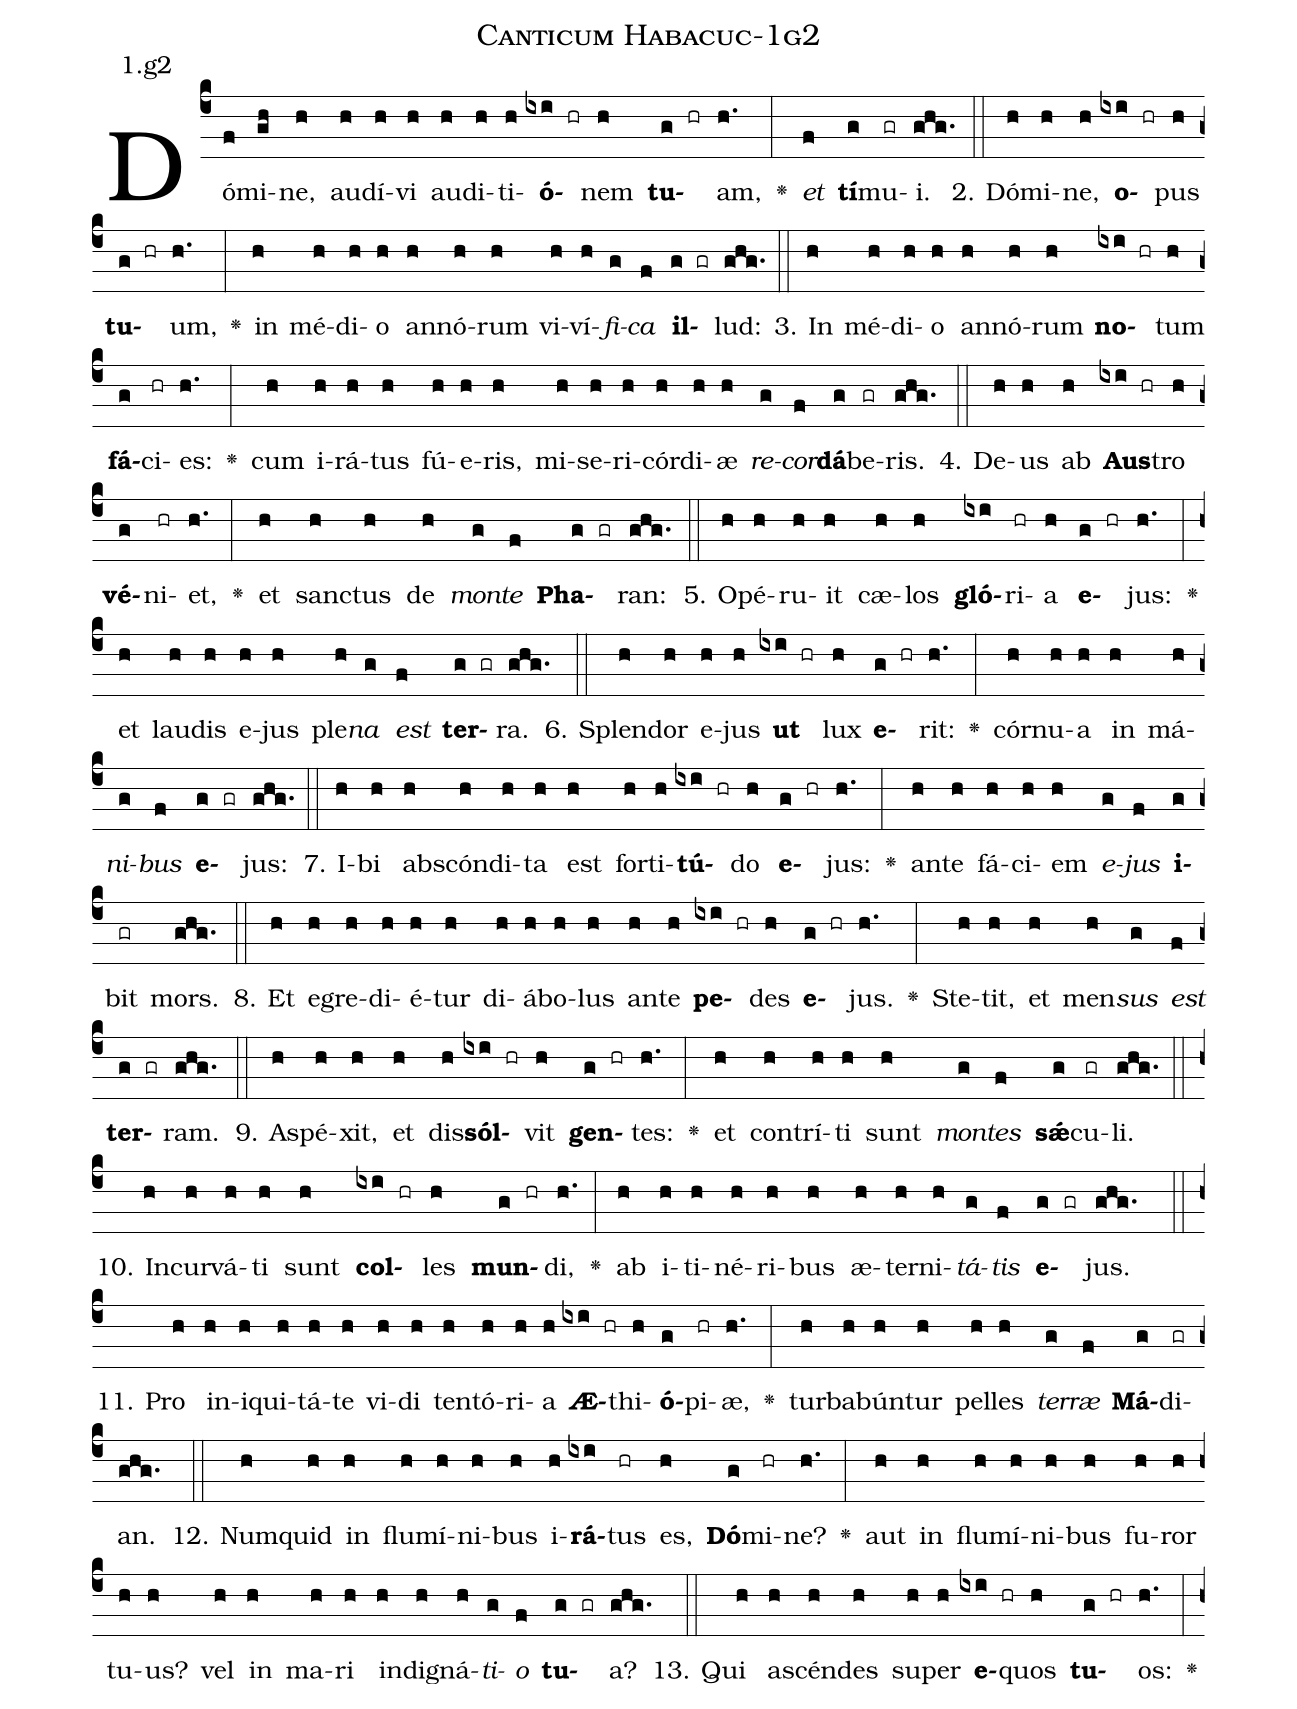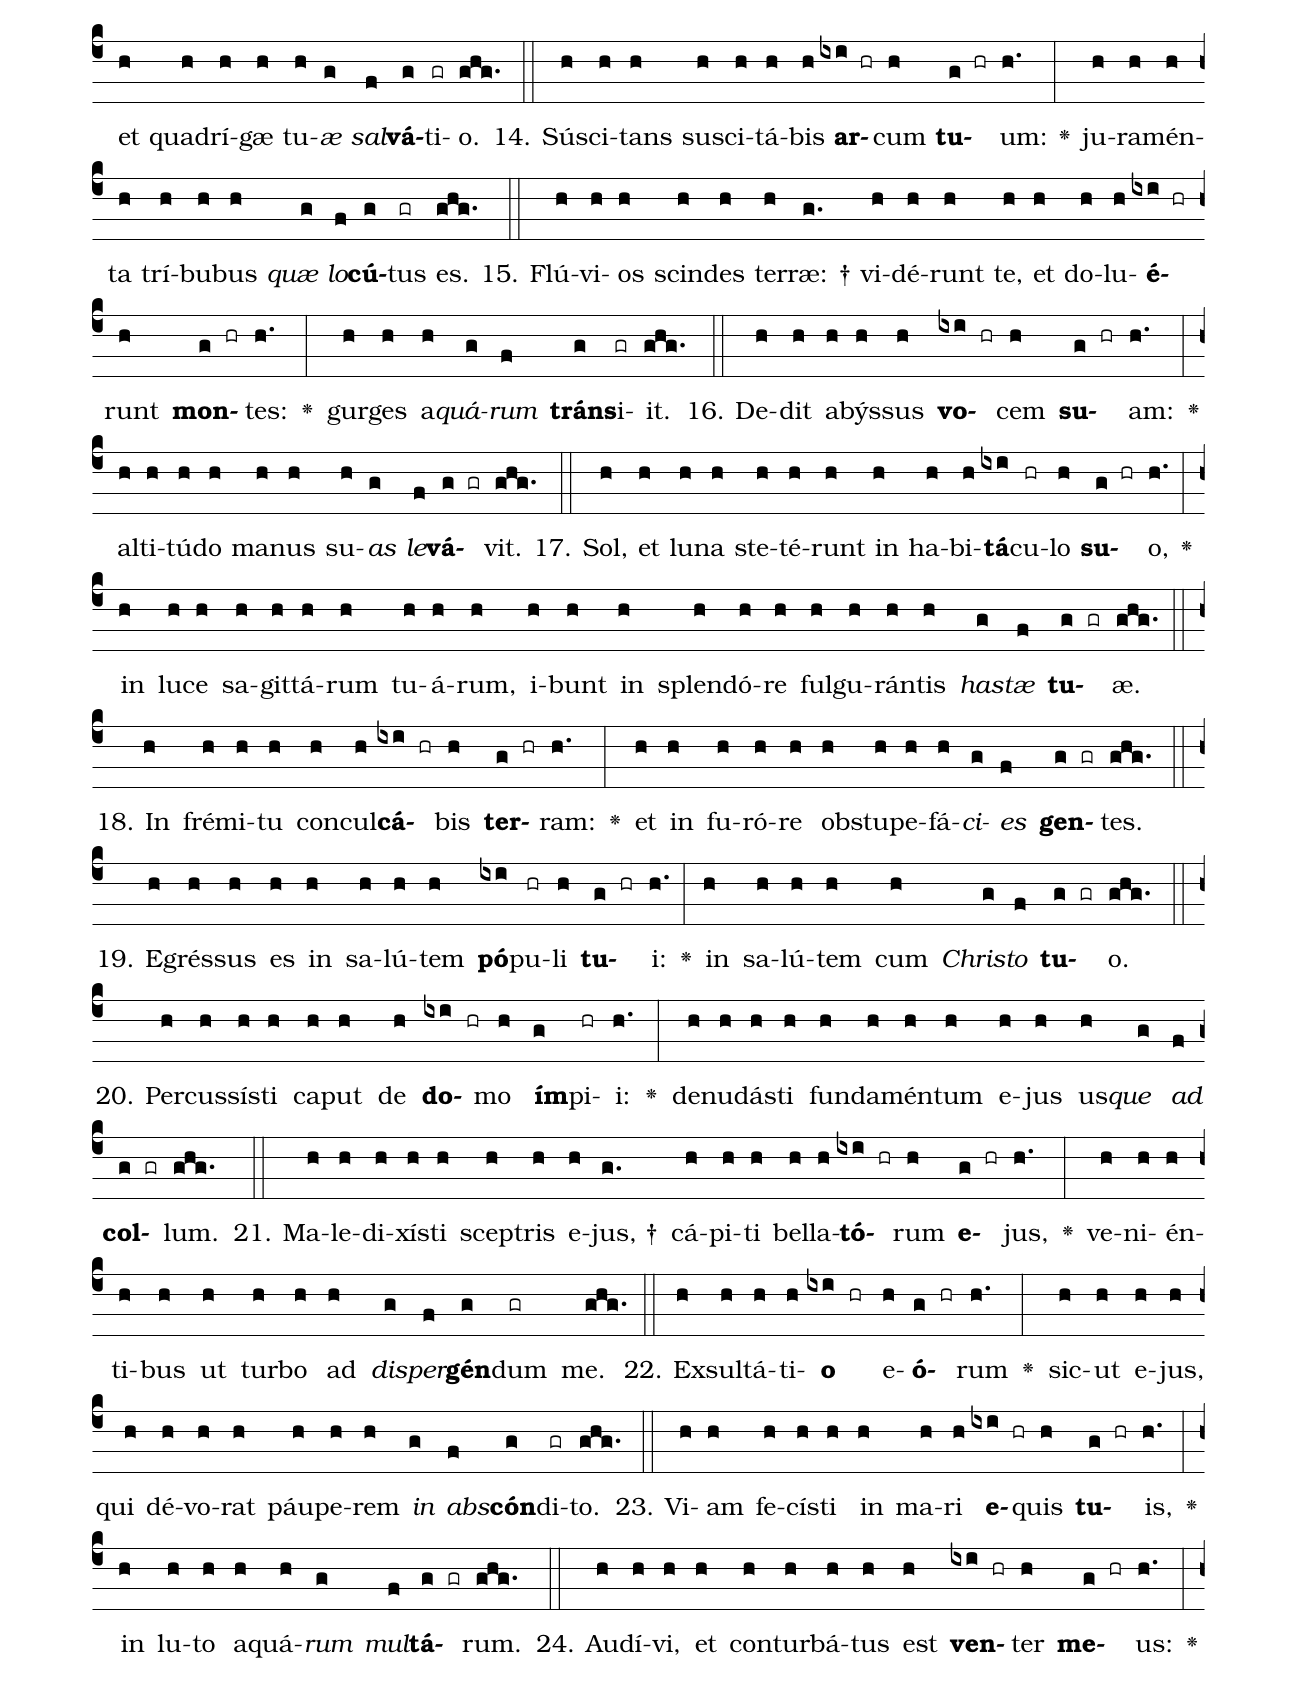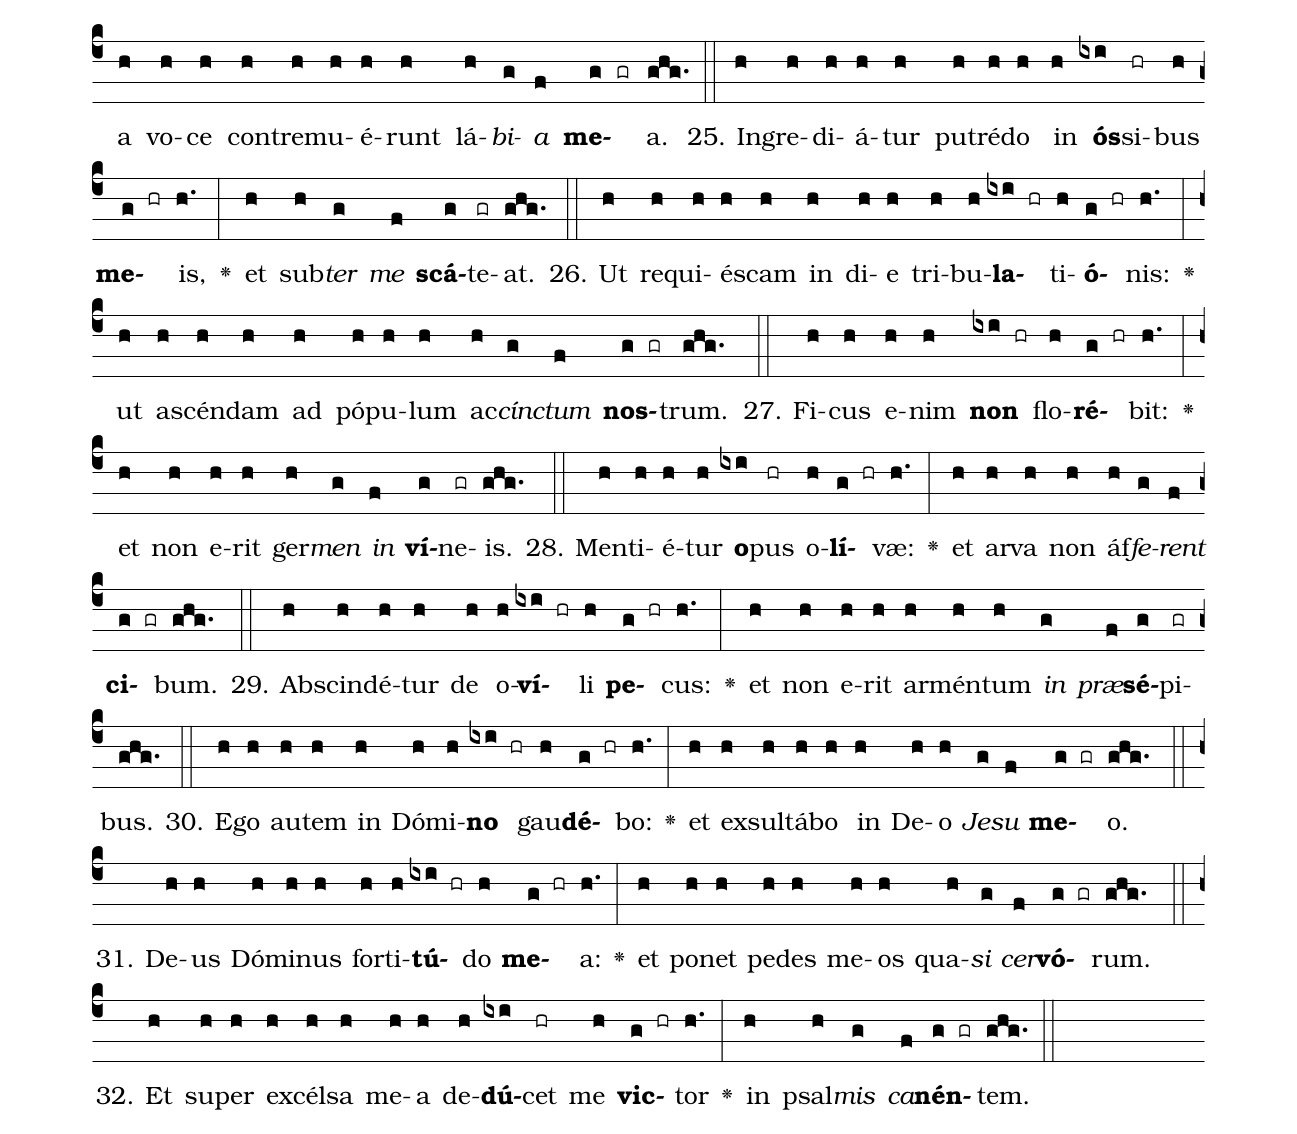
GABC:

name: Canticum Habacuc-1g2;
annotation: 1.g2;
%%
(c4)Dó(f)mi(gh)ne,(h) au(h)dí(h)vi(h) au(h)di(h)ti(h)<b>ó</b>(ixi hr)nem(h) <b>tu</b>(g hr)am,(h.) <v>\greheightstar</v>(:) <i>et</i>(f) <b>tí</b>(g)mu(gr)i.(ghg.) (::)
2. Dó(h)mi(h)ne,(h) <b>o</b>(ixi hr)pus(h) <b>tu</b>(g hr)um,(h.) <v>\greheightstar</v>(:) in(h) mé(h)di(h)o(h) an(h)nó(h)rum(h) vi(h)ví(h)<i>fi</i>(g)<i>ca</i>(f) <b>il</b>(g gr)lud:(ghg.) (::)
3. In(h) mé(h)di(h)o(h) an(h)nó(h)rum(h) <b>no</b>(ixi hr)tum(h) <b>fá</b>(g)ci(hr)es:(h.) <v>\greheightstar</v>(:) cum(h) i(h)rá(h)tus(h) fú(h)e(h)ris,(h) mi(h)se(h)ri(h)cór(h)di(h)æ(h) <i>re</i>(g)<i>cor</i>(f)<b>dá</b>(g)be(gr)ris.(ghg.) (::)
4. De(h)us(h) ab(h) <b>Aus</b>(ixi hr)tro(h) <b>vé</b>(g)ni(hr)et,(h.) <v>\greheightstar</v>(:) et(h) sanc(h)tus(h) de(h) <i>mon</i>(g)<i>te</i>(f) <b>Pha</b>(g gr)ran:(ghg.) (::)
5. O(h)pé(h)ru(h)it(h) cæ(h)los(h) <b>gló</b>(ixi)ri(hr)a(h) <b>e</b>(g hr)jus:(h.) <v>\greheightstar</v>(:) et(h) lau(h)dis(h) e(h)jus(h) ple(h)<i>na</i>(g) <i>est</i>(f) <b>ter</b>(g gr)ra.(ghg.) (::)
6. Splen(h)dor(h) e(h)jus(h) <b>ut</b>(ixi hr) lux(h) <b>e</b>(g hr)rit:(h.) <v>\greheightstar</v>(:) cór(h)nu(h)a(h) in(h) má(h)<i>ni</i>(g)<i>bus</i>(f) <b>e</b>(g gr)jus:(ghg.) (::)
7. I(h)bi(h) abs(h)cón(h)di(h)ta(h) est(h) for(h)ti(h)<b>tú</b>(ixi hr)do(h) <b>e</b>(g hr)jus:(h.) <v>\greheightstar</v>(:) an(h)te(h) fá(h)ci(h)em(h) <i>e</i>(g)<i>jus</i>(f) <b>i</b>(g)bit(gr) mors.(ghg.) (::)
8. Et(h) e(h)gre(h)di(h)é(h)tur(h) di(h)á(h)bo(h)lus(h) an(h)te(h) <b>pe</b>(ixi hr)des(h) <b>e</b>(g hr)jus.(h.) <v>\greheightstar</v>(:) Ste(h)tit,(h) et(h) men(h)<i>sus</i>(g) <i>est</i>(f) <b>ter</b>(g gr)ram.(ghg.) (::)
9. A(h)spé(h)xit,(h) et(h) dis(h)<b>sól</b>(ixi hr)vit(h) <b>gen</b>(g hr)tes:(h.) <v>\greheightstar</v>(:) et(h) con(h)trí(h)ti(h) sunt(h) <i>mon</i>(g)<i>tes</i>(f) <b>sǽ</b>(g)cu(gr)li.(ghg.) (::)
10. In(h)cur(h)vá(h)ti(h) sunt(h) <b>col</b>(ixi hr)les(h) <b>mun</b>(g hr)di,(h.) <v>\greheightstar</v>(:) ab(h) i(h)ti(h)né(h)ri(h)bus(h) æ(h)ter(h)ni(h)<i>tá</i>(g)<i>tis</i>(f) <b>e</b>(g gr)jus.(ghg.) (::)
11. Pro(h) in(h)i(h)qui(h)tá(h)te(h) vi(h)di(h) ten(h)tó(h)ri(h)a(h) <b>Æ</b>(ixi hr)thi(h)<b>ó</b>(g)pi(hr)æ,(h.) <v>\greheightstar</v>(:) tur(h)ba(h)bún(h)tur(h) pel(h)les(h) <i>ter</i>(g)<i>ræ</i>(f) <b>Má</b>(g)di(gr)an.(ghg.) (::)
12. Num(h)quid(h) in(h) flu(h)mí(h)ni(h)bus(h) i(h)<b>rá</b>(ixi)tus(hr) es,(h) <b>Dó</b>(g)mi(hr)ne?(h.) <v>\greheightstar</v>(:) aut(h) in(h) flu(h)mí(h)ni(h)bus(h) fu(h)ror(h) tu(h)us?(h) vel(h) in(h) ma(h)ri(h) in(h)di(h)gná(h)<i>ti</i>(g)<i>o</i>(f) <b>tu</b>(g gr)a?(ghg.) (::)
13. Qui(h) a(h)scén(h)des(h) su(h)per(h) <b>e</b>(ixi hr)quos(h) <b>tu</b>(g hr)os:(h.) <v>\greheightstar</v>(:) et(h) qua(h)drí(h)gæ(h) tu(h)<i>æ</i>(g) <i>sal</i>(f)<b>vá</b>(g)ti(gr)o.(ghg.) (::)
14. Sú(h)sci(h)tans(h) su(h)sci(h)tá(h)bis(h) <b>ar</b>(ixi hr)cum(h) <b>tu</b>(g hr)um:(h.) <v>\greheightstar</v>(:) ju(h)ra(h)mén(h)ta(h) trí(h)bu(h)bus(h) <i>quæ</i>(g) <i>lo</i>(f)<b>cú</b>(g)tus(gr) es.(ghg.) (::)
15. Flú(h)vi(h)os(h) scin(h)des(h) ter(h)ræ: †(g.) vi(h)dé(h)runt(h) te,(h) et(h) do(h)lu(h)<b>é</b>(ixi hr)runt(h) <b>mon</b>(g hr)tes:(h.) <v>\greheightstar</v>(:) gur(h)ges(h) a(h)<i>quá</i>(g)<i>rum</i>(f) <b>tráns</b>(g)i(gr)it.(ghg.) (::)
16. De(h)dit(h) a(h)býs(h)sus(h) <b>vo</b>(ixi hr)cem(h) <b>su</b>(g hr)am:(h.) <v>\greheightstar</v>(:) al(h)ti(h)tú(h)do(h) ma(h)nus(h) su(h)<i>as</i>(g) <i>le</i>(f)<b>vá</b>(g gr)vit.(ghg.) (::)
17. Sol,(h) et(h) lu(h)na(h) ste(h)té(h)runt(h) in(h) ha(h)bi(h)<b>tá</b>(ixi)cu(hr)lo(h) <b>su</b>(g hr)o,(h.) <v>\greheightstar</v>(:) in(h) lu(h)ce(h) sa(h)git(h)tá(h)rum(h) tu(h)á(h)rum,(h) i(h)bunt(h) in(h) splen(h)dó(h)re(h) ful(h)gu(h)rán(h)tis(h) <i>has</i>(g)<i>tæ</i>(f) <b>tu</b>(g gr)æ.(ghg.) (::)
18. In(h) fré(h)mi(h)tu(h) con(h)cul(h)<b>cá</b>(ixi hr)bis(h) <b>ter</b>(g hr)ram:(h.) <v>\greheightstar</v>(:) et(h) in(h) fu(h)ró(h)re(h) ob(h)stu(h)pe(h)fá(h)<i>ci</i>(g)<i>es</i>(f) <b>gen</b>(g gr)tes.(ghg.) (::)
19. E(h)grés(h)sus(h) es(h) in(h) sa(h)lú(h)tem(h) <b>pó</b>(ixi)pu(hr)li(h) <b>tu</b>(g hr)i:(h.) <v>\greheightstar</v>(:) in(h) sa(h)lú(h)tem(h) cum(h) <i>Chris</i>(g)<i>to</i>(f) <b>tu</b>(g gr)o.(ghg.) (::)
20. Per(h)cus(h)sís(h)ti(h) ca(h)put(h) de(h) <b>do</b>(ixi hr)mo(h) <b>ím</b>(g)pi(hr)i:(h.) <v>\greheightstar</v>(:) de(h)nu(h)dás(h)ti(h) fun(h)da(h)mén(h)tum(h) e(h)jus(h) us(h)<i>que</i>(g) <i>ad</i>(f) <b>col</b>(g gr)lum.(ghg.) (::)
21. Ma(h)le(h)di(h)xís(h)ti(h) scep(h)tris(h) e(h)jus, †(g.) cá(h)pi(h)ti(h) bel(h)la(h)<b>tó</b>(ixi hr)rum(h) <b>e</b>(g hr)jus,(h.) <v>\greheightstar</v>(:) ve(h)ni(h)én(h)ti(h)bus(h) ut(h) tur(h)bo(h) ad(h) <i>di</i>(g)<i>sper</i>(f)<b>gén</b>(g)dum(gr) me.(ghg.) (::)
22. Ex(h)sul(h)tá(h)ti(h)<b>o</b>(ixi hr) e(h)<b>ó</b>(g hr)rum(h.) <v>\greheightstar</v>(:) sic(h)ut(h) e(h)jus,(h) qui(h) dé(h)vo(h)rat(h) páu(h)pe(h)rem(h) <i>in</i>(g) <i>abs</i>(f)<b>cón</b>(g)di(gr)to.(ghg.) (::)
23. Vi(h)am(h) fe(h)cís(h)ti(h) in(h) ma(h)ri(h) <b>e</b>(ixi hr)quis(h) <b>tu</b>(g hr)is,(h.) <v>\greheightstar</v>(:) in(h) lu(h)to(h) a(h)quá(h)<i>rum</i>(g) <i>mul</i>(f)<b>tá</b>(g gr)rum.(ghg.) (::)
24. Au(h)dí(h)vi,(h) et(h) con(h)tur(h)bá(h)tus(h) est(h) <b>ven</b>(ixi hr)ter(h) <b>me</b>(g hr)us:(h.) <v>\greheightstar</v>(:) a(h) vo(h)ce(h) con(h)tre(h)mu(h)é(h)runt(h) lá(h)<i>bi</i>(g)<i>a</i>(f) <b>me</b>(g gr)a.(ghg.) (::)
25. In(h)gre(h)di(h)á(h)tur(h) pu(h)tré(h)do(h) in(h) <b>ós</b>(ixi)si(hr)bus(h) <b>me</b>(g hr)is,(h.) <v>\greheightstar</v>(:) et(h) sub(h)<i>ter</i>(g) <i>me</i>(f) <b>scá</b>(g)te(gr)at.(ghg.) (::)
26. Ut(h) re(h)qui(h)és(h)cam(h) in(h) di(h)e(h) tri(h)bu(h)<b>la</b>(ixi hr)ti(h)<b>ó</b>(g hr)nis:(h.) <v>\greheightstar</v>(:) ut(h) a(h)scén(h)dam(h) ad(h) pó(h)pu(h)lum(h) ac(h)<i>cínc</i>(g)<i>tum</i>(f) <b>nos</b>(g gr)trum.(ghg.) (::)
27. Fi(h)cus(h) e(h)nim(h) <b>non</b>(ixi hr) flo(h)<b>ré</b>(g hr)bit:(h.) <v>\greheightstar</v>(:) et(h) non(h) e(h)rit(h) ger(h)<i>men</i>(g) <i>in</i>(f) <b>ví</b>(g)ne(gr)is.(ghg.) (::)
28. Men(h)ti(h)é(h)tur(h) <b>o</b>(ixi)pus(hr) o(h)<b>lí</b>(g hr)væ:(h.) <v>\greheightstar</v>(:) et(h) ar(h)va(h) non(h) áf(h)<i>fe</i>(g)<i>rent</i>(f) <b>ci</b>(g gr)bum.(ghg.) (::)
29. Ab(h)scin(h)dé(h)tur(h) de(h) o(h)<b>ví</b>(ixi hr)li(h) <b>pe</b>(g hr)cus:(h.) <v>\greheightstar</v>(:) et(h) non(h) e(h)rit(h) ar(h)mén(h)tum(h) <i>in</i>(g) <i>præ</i>(f)<b>sé</b>(g)pi(gr)bus.(ghg.) (::)
30. E(h)go(h) au(h)tem(h) in(h) Dó(h)mi(h)<b>no</b>(ixi hr) gau(h)<b>dé</b>(g hr)bo:(h.) <v>\greheightstar</v>(:) et(h) ex(h)sul(h)tá(h)bo(h) in(h) De(h)o(h) <i>Je</i>(g)<i>su</i>(f) <b>me</b>(g gr)o.(ghg.) (::)
31. De(h)us(h) Dó(h)mi(h)nus(h) for(h)ti(h)<b>tú</b>(ixi hr)do(h) <b>me</b>(g hr)a:(h.) <v>\greheightstar</v>(:) et(h) po(h)net(h) pe(h)des(h) me(h)os(h) qua(h)<i>si</i>(g) <i>cer</i>(f)<b>vó</b>(g gr)rum.(ghg.) (::)
32. Et(h) su(h)per(h) ex(h)cél(h)sa(h) me(h)a(h) de(h)<b>dú</b>(ixi)cet(hr) me(h) <b>vic</b>(g hr)tor(h.) <v>\greheightstar</v>(:) in(h) psal(h)<i>mis</i>(g) <i>ca</i>(f)<b>nén</b>(g gr)tem.(ghg.) (::)
